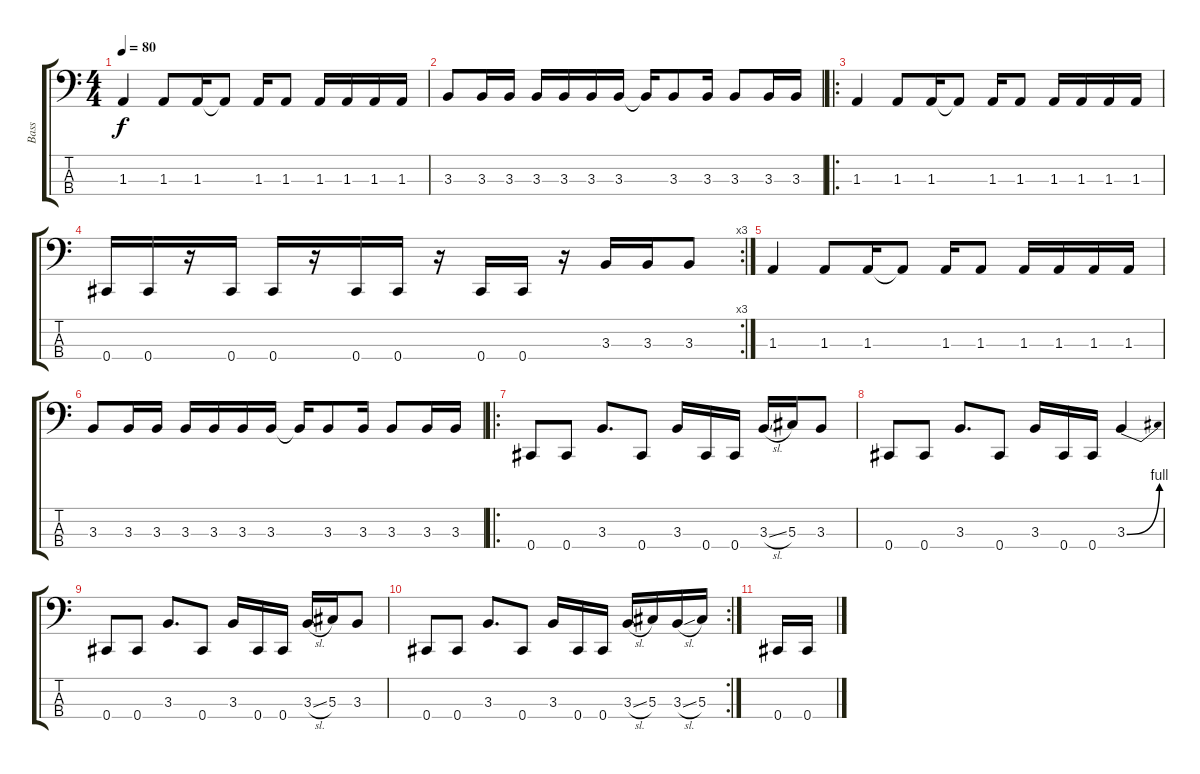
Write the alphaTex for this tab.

\track ("Bass" "Bass") {instrument electricbassfinger}
\staff {score tabs}
\tuning (Gb2 Db2 Ab1 Db1) {hide}
\ts (4 4)
\tempo 80
\clef f4
\ks c
1.3.4{dy f} 1.3.8 1.3.16 1.3{t}.8 1.3.16 1.3.8 1.3.16 1.3.16 1.3.16 1.3.16 |
3.3.8 3.3.16 3.3.16 3.3.16 3.3.16 3.3.16 3.3.16 3.3{t}.16 3.3.8 3.3.16 3.3.8 3.3.16 3.3.16 |
\ro
1.3.4 1.3.8 1.3.16 1.3{t}.8 1.3.16 1.3.8 1.3.16 1.3.16 1.3.16 1.3.16 |
\rc 3
0.4.16 0.4.16 r.16 0.4.16 0.4.16 r.16 0.4.16 0.4.16 r.16 0.4.16 0.4.16 r.16 3.3.16 3.3.16 3.3.8 |
1.3.4 1.3.8 1.3.16 1.3{t}.8 1.3.16 1.3.8 1.3.16 1.3.16 1.3.16 1.3.16 |
3.3.8 3.3.16 3.3.16 3.3.16 3.3.16 3.3.16 3.3.16 3.3{t}.16 3.3.8 3.3.16 3.3.8 3.3.16 3.3.16 |
\ro
0.4.8 0.4.8 3.3.8{d} 0.4.8 3.3.16 0.4.16 0.4.16 3.3{sl}.16 5.3.16 3.3.8 |
0.4.8 0.4.8 3.3.8{d} 0.4.8 3.3.16 0.4.16 0.4.16 3.3{be (bend 0 0 60 4)}.4 |
0.4.8 0.4.8 3.3.8{d} 0.4.8 3.3.16 0.4.16 0.4.16 3.3{sl}.16 5.3.16 3.3.8 |
\rc 2
0.4.8 0.4.8 3.3.8{d} 0.4.8 3.3.16 0.4.16 0.4.16 3.3{sl}.16 5.3.16 3.3{sl}.16 5.3.16 |
0.4.16 0.4.16
